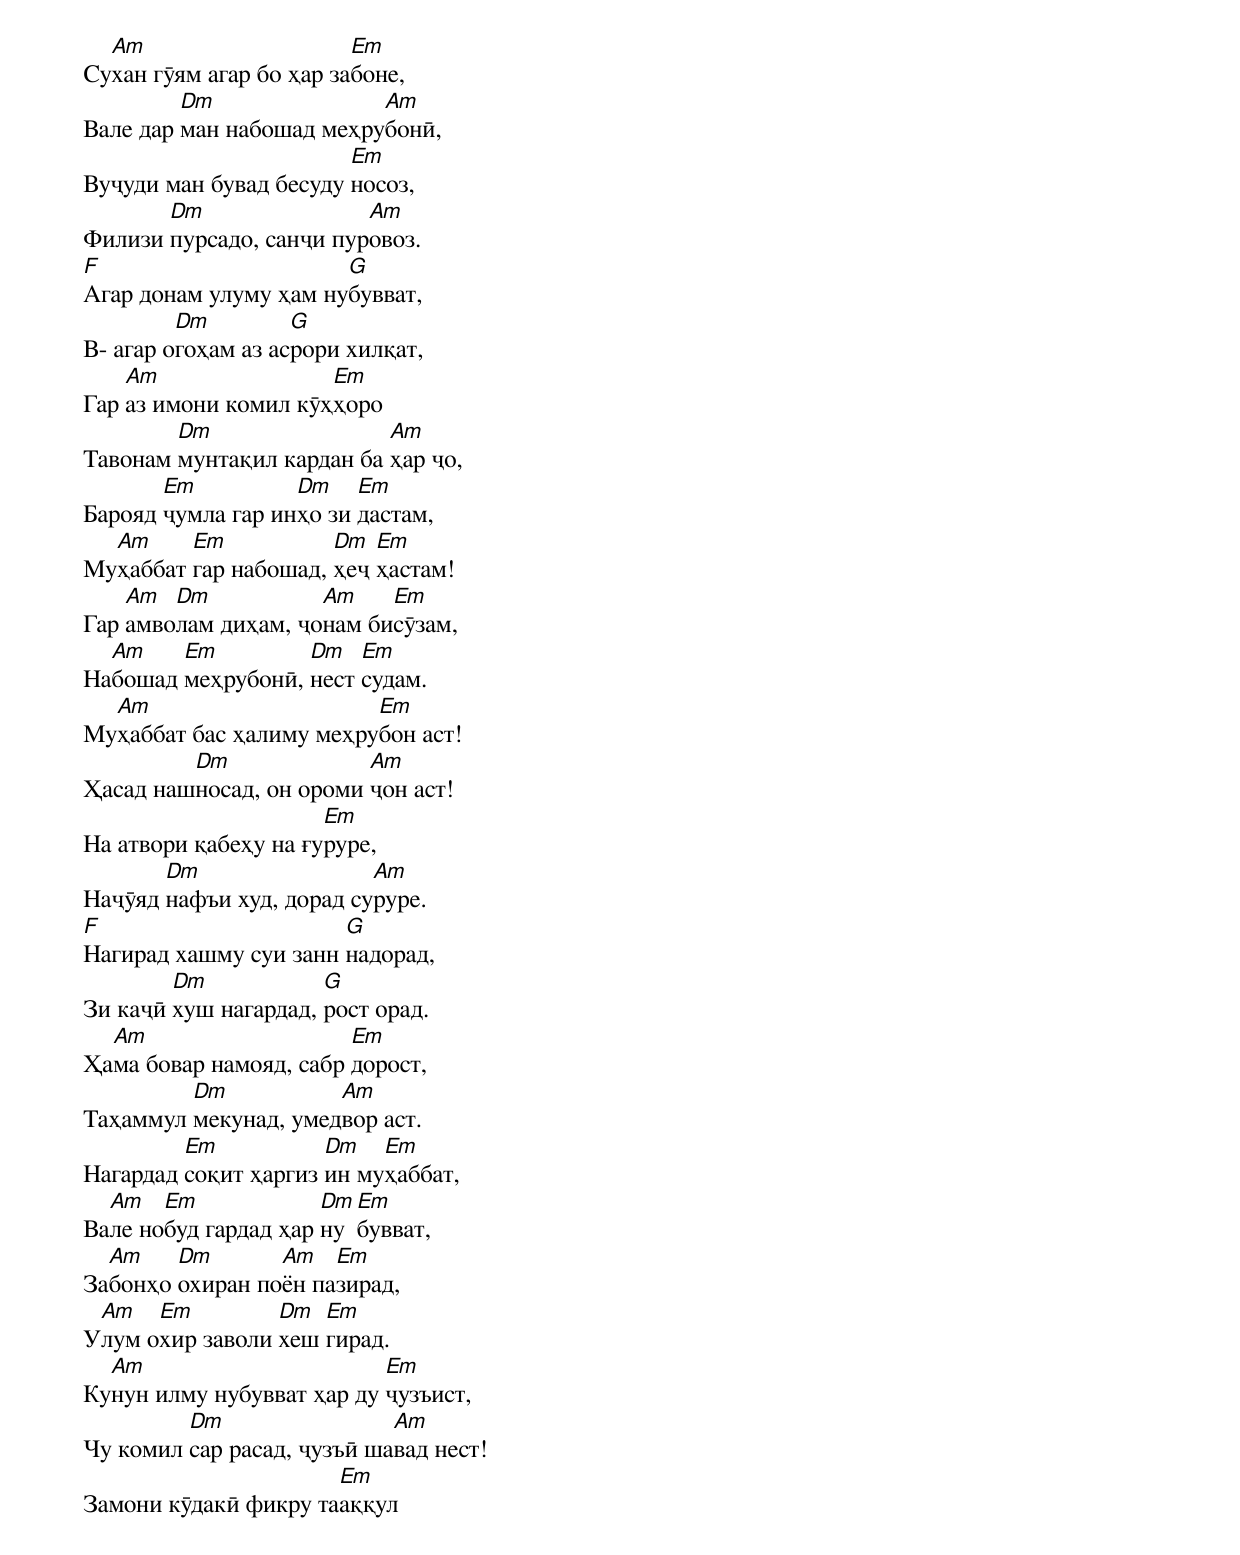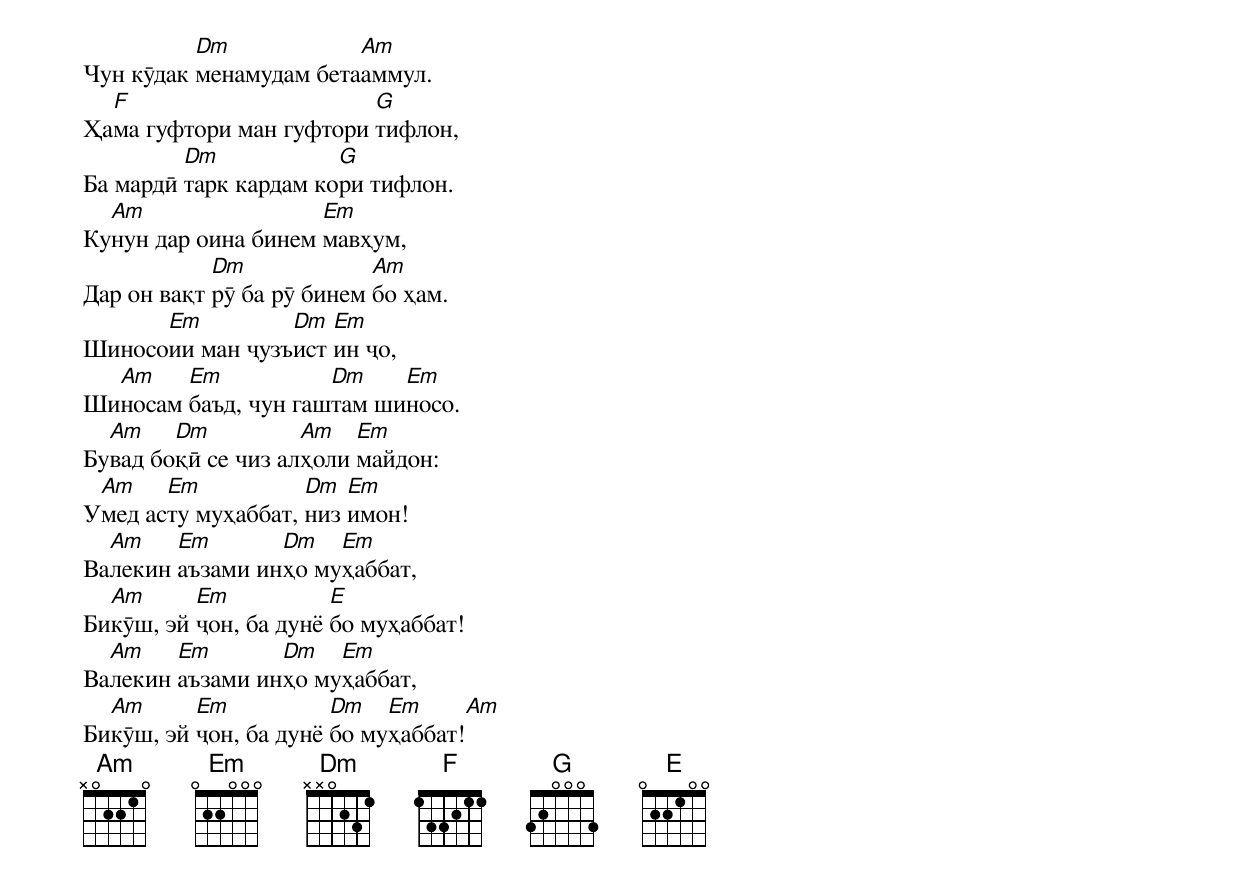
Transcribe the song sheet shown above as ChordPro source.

Су[Am]хан гӯям агар бо ҳар за[Em]боне,
Вале дар [Dm]ман набошад меҳру[Am]бонӣ,
Вуҷуди ман бувад бесуду [Em]носоз,
Филизи [Dm]пурсадо, санҷи пур[Am]овоз.
[F]Агар донам улуму ҳам ну[G]бувват,
В- агар о[Dm]гоҳам аз ас[G]рори хилқат,
Гар [Am]аз имони комил кӯҳ[Em]ҳоро
Тавонам [Dm]мунтақил кардан ба [Am]ҳар ҷо,
Барояд [Em]ҷумла гар ин[Dm]ҳо зи [Em]дастам,
Му[Am]ҳаббат [Em]гар набошад, [Dm]ҳеҷ [Em]ҳастам!
Гар [Am]амво[Dm]лам диҳам, ҷо[Am]нам би[Em]сӯзам,
На[Am]бошад [Em]меҳрубонӣ, [Dm]нест [Em]судам.
Му[Am]ҳаббат бас ҳалиму меҳру[Em]бон аст!
Ҳасад наш[Dm]носад, он ороми [Am]ҷон аст!
На атвори қабеҳу на ғу[Em]руре,
Наҷӯяд [Dm]нафъи худ, дорад су[Am]руре.
[F]Нагирад хашму суи занн [G]надорад,
Зи каҷӣ [Dm]хуш нагардад, [G]рост орад.
Ҳа[Am]ма бовар намояд, сабр [Em]дорост,
Таҳаммул [Dm]мекунад, умед[Am]вор аст.
Нагардад [Em]соқит ҳаргиз [Dm]ин му[Em]ҳаббат,
Ва[Am]ле но[Em]буд гардад ҳар [Dm]ну[Em]бувват,
За[Am]бонҳо [Dm]охиран по[Am]ён па[Em]зирад,
У[Am]лум о[Em]хир заволи [Dm]хеш [Em]гирад.
Ку[Am]нун илму нубувват ҳар ду [Em]ҷузъист,
Чу комил [Dm]сар расад, ҷузъӣ ша[Am]вад нест!
Замони кӯдакӣ фикру та[Em]аққул
Чун кӯдак [Dm]менамудам бета[Am]аммул.
Ҳа[F]ма гуфтори ман гуфтори [G]тифлон,
Ба мардӣ [Dm]тарк кардам ко[G]ри тифлон.
Ку[Am]нун дар оина бинем [Em]мавҳум,
Дар он вақт [Dm]рӯ ба рӯ бинем [Am]бо ҳам.
Шиносо[Em]ии ман ҷузъ[Dm]ист [Em]ин ҷо,
Ши[Am]носам [Em]баъд, чун гаш[Dm]там ши[Em]носо.
Бу[Am]вад бо[Dm]қӣ се чиз ал[Am]ҳоли [Em]майдон:
У[Am]мед ас[Em]ту муҳаббат, [Dm]низ [Em]имон!
Ва[Am]лекин [Em]аъзами ин[Dm]ҳо му[Em]ҳаббат,
Би[Am]кӯш, эй [Em]ҷон, ба дунё [E]бо муҳаббат!
Ва[Am]лекин [Em]аъзами ин[Dm]ҳо му[Em]ҳаббат,
Би[Am]кӯш, эй [Em]ҷон, ба дунё [Dm]бо му[Em]ҳаббат![Am]
